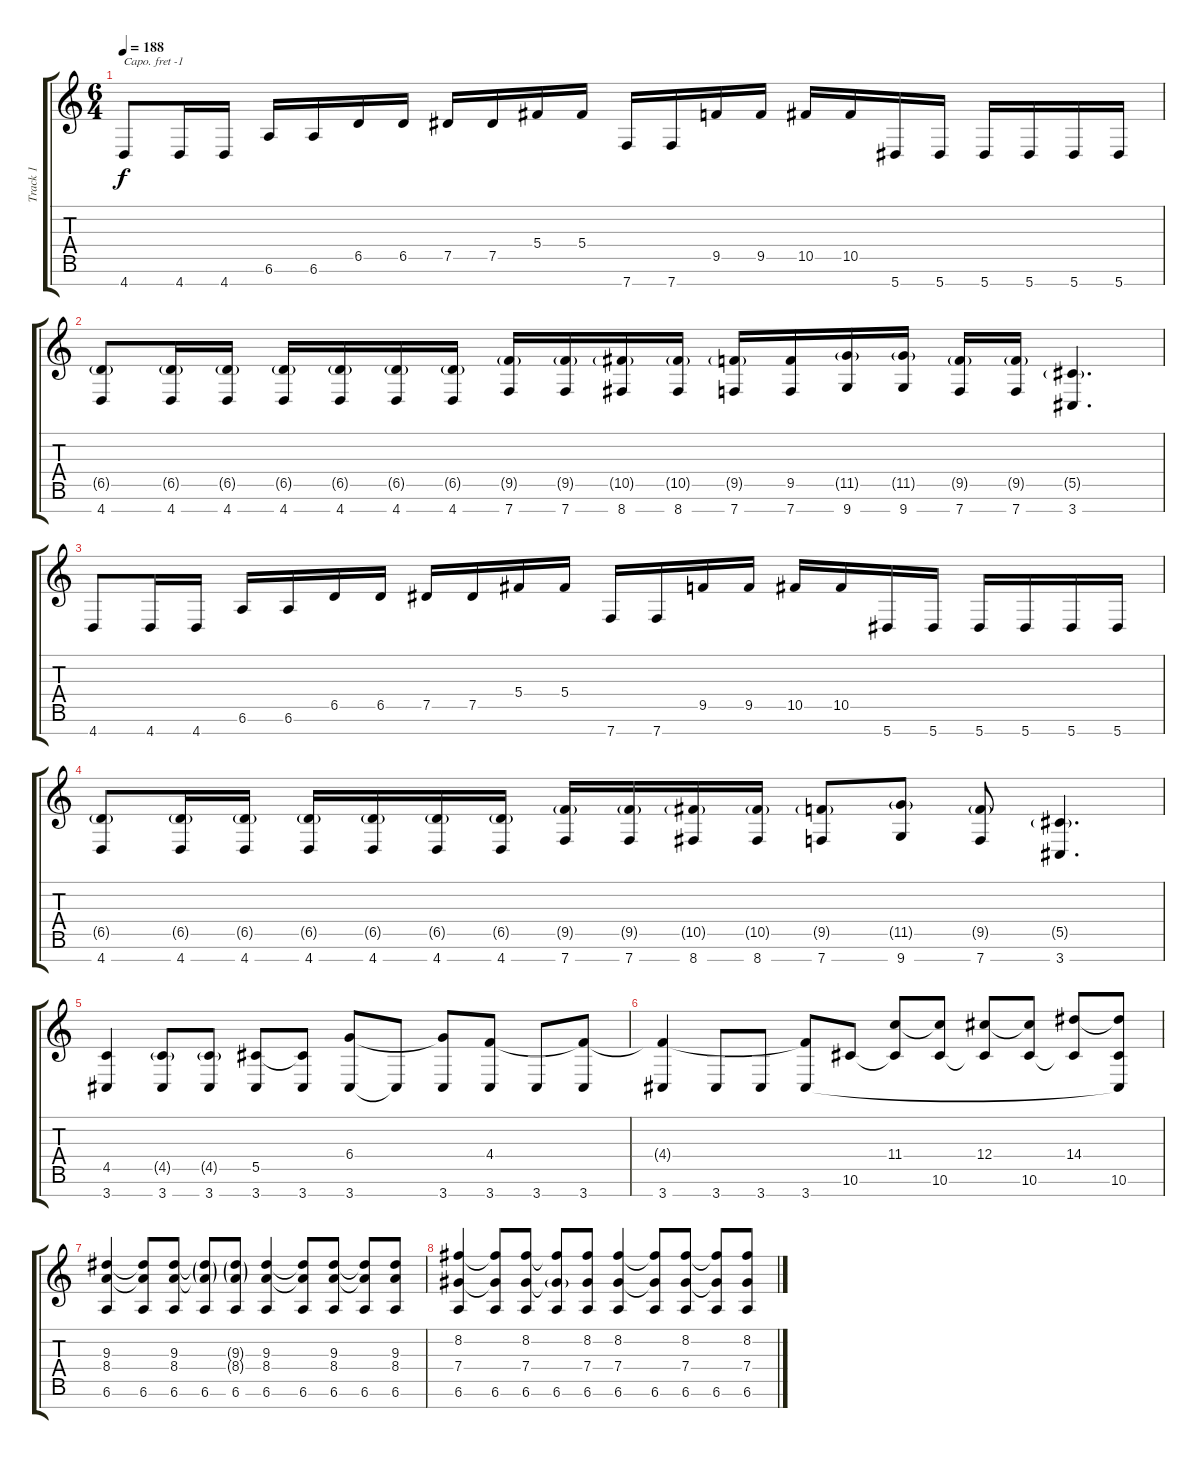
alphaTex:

\track ("Track 1" "Track 1") {instrument distortionguitar}
\staff {score tabs}
\capo -1
\tuning (E4 B3 G3 D3 A2 E2 B1) {hide}
\ts (6 4)
\tempo 188
\clef g2
\ks c
4.7.8{dy f} 4.7.16 4.7.16 6.6.16 6.6.16 6.5.16 6.5.16 7.5.16 7.5.16 5.4.16 5.4.16 7.7.16 7.7.16 9.5.16 9.5.16 10.5.16 10.5.16 5.7.16 5.7.16 5.7.16 5.7.16 5.7.16 5.7.16 |
(6.5{g} 4.7).8 (6.5{g} 4.7).16 (6.5{g} 4.7).16 (6.5{g} 4.7).16 (6.5{g} 4.7).16 (6.5{g} 4.7).16 (6.5{g} 4.7).16 (9.5{g} 7.7).16 (9.5{g} 7.7).16 (10.5{g} 8.7).16 (10.5{g} 8.7).16 (9.5{g} 7.7).16 (9.5 7.7).16 (11.5{g} 9.7).16 (11.5{g} 9.7).16 (9.5{g} 7.7).16 (9.5{g} 7.7).16 (5.5{g} 3.7).4{d} |
4.7.8 4.7.16 4.7.16 6.6.16 6.6.16 6.5.16 6.5.16 7.5.16 7.5.16 5.4.16 5.4.16 7.7.16 7.7.16 9.5.16 9.5.16 10.5.16 10.5.16 5.7.16 5.7.16 5.7.16 5.7.16 5.7.16 5.7.16 |
(6.5{g} 4.7).8 (6.5{g} 4.7).16 (6.5{g} 4.7).16 (6.5{g} 4.7).16 (6.5{g} 4.7).16 (6.5{g} 4.7).16 (6.5{g} 4.7).16 (9.5{g} 7.7).16 (9.5{g} 7.7).16 (10.5{g} 8.7).16 (10.5{g} 8.7).16 (9.5{g} 7.7).8 (11.5{g} 9.7).8 (9.5{g} 7.7).8 (5.5{g} 3.7).4{d} |
(4.5 3.7).4 (4.5{g} 3.7).8 (4.5{g} 3.7).8 (5.5 3.7).8 (5.5{t} 3.7).8 (6.4 3.7).8 3.7{t}.8 (6.4{t} 3.7).8 (4.4 3.7).8 3.7.8 (4.4{t} 3.7).8 |
(4.4{t} 3.7).4 3.7.8 3.7.8 (4.4{t} 3.7).8 10.6.8 (11.4 10.6{t}).8 (11.4{t} 10.6).8 (12.4 10.6{t}).8 (12.4{t} 10.6).8 (14.4 10.6{t}).8 (14.4{t} 10.6 3.7{t}).8 |
(9.3 8.4 6.6).4 (9.3{t} 8.4{t} 6.6).8 (9.3 8.4 6.6).8 (9.3{g t} 8.4{g t} 6.6).8 (9.3{g} 8.4{g} 6.6).8 (9.3 8.4 6.6).4 (9.3{t} 8.4{t} 6.6).8 (9.3 8.4 6.6).8 (9.3{t} 8.4{t} 6.6).8 (9.3 8.4 6.6).8 |
(8.2 7.4 6.6).4 (8.2{t} 7.4{t} 6.6).8 (8.2 7.4 6.6).8 (8.2{t} 7.4{g t} 6.6).8 (8.2 7.4 6.6).8 (8.2 7.4 6.6).4 (8.2{t} 7.4{t} 6.6).8 (8.2 7.4 6.6).8 (8.2{t} 7.4{t} 6.6).8 (8.2 7.4 6.6).8
